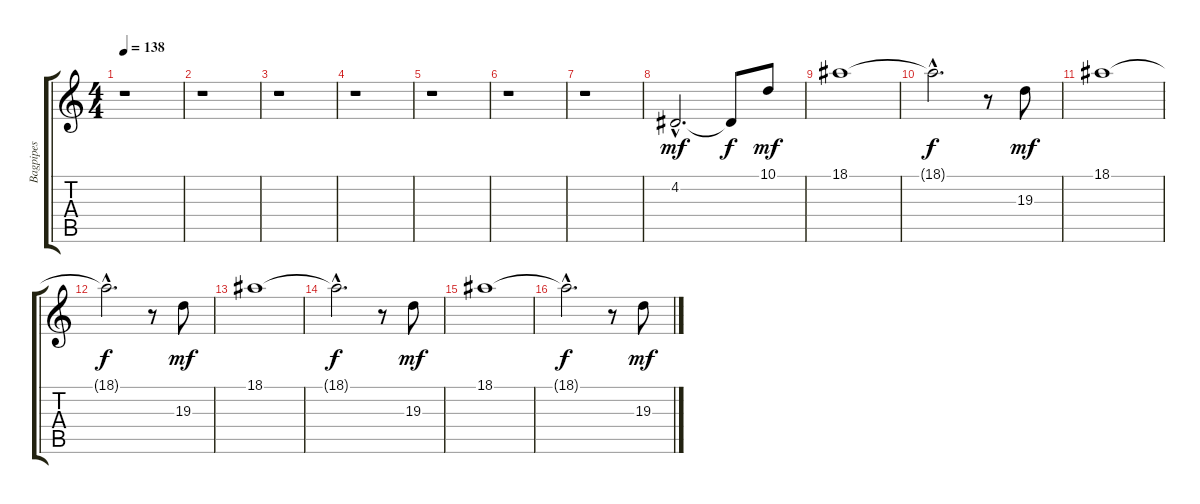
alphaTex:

\track ("Bagpipes" "Bagpipes") {instrument bagpipe}
\staff {score tabs}
\tuning (E4 B3 G3 D3 A2 E2) {hide}
\ts (4 4)
\tempo 138
\clef g2
\ks c
r.1{dy f} |
r.1 |
r.1 |
r.1 |
r.1 |
r.1 |
r.1 |
4.2{hac}.2{d dy mf} 4.2{t}.8{dy f} 10.1.8{dy mf} |
18.1.1 |
18.1{hac t}.2{d dy f} r.8 19.3.8{dy mf} |
18.1.1 |
18.1{hac t}.2{d dy f} r.8 19.3.8{dy mf} |
18.1.1 |
18.1{hac t}.2{d dy f} r.8 19.3.8{dy mf} |
18.1.1 |
18.1{hac t}.2{d dy f} r.8 19.3.8{dy mf}
